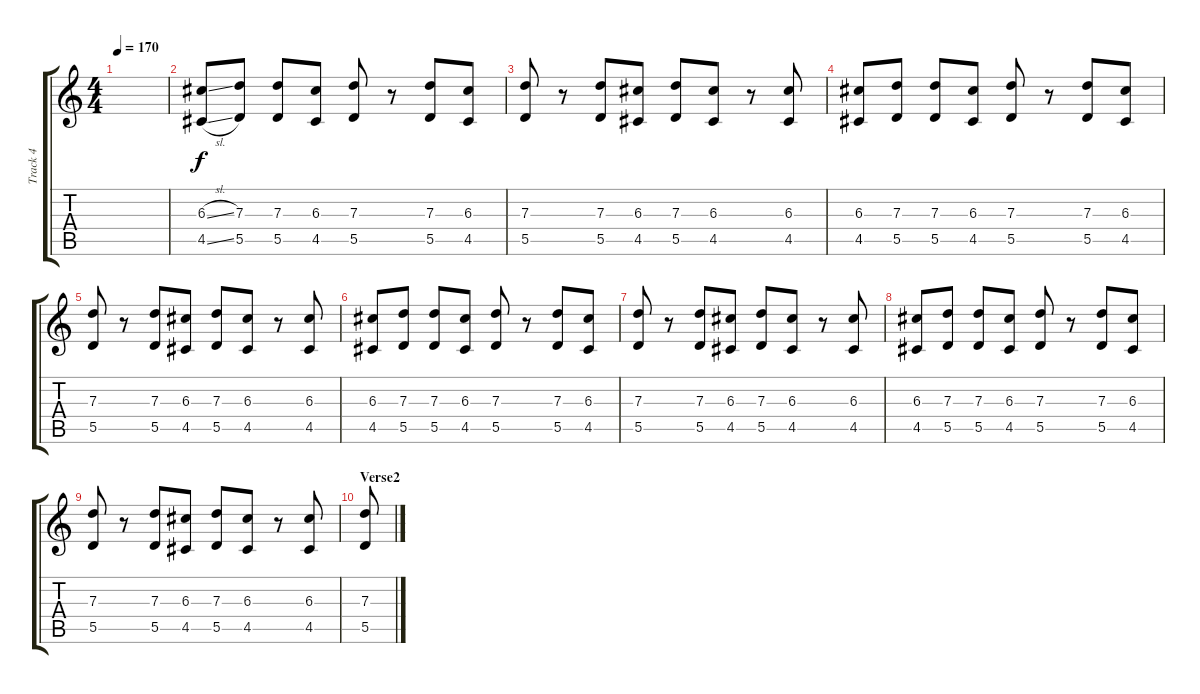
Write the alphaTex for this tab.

\track ("Track 4" "Track 4") {instrument distortionguitar}
\staff {score tabs}
\tuning (E4 B3 G3 D3 A2 E2) {hide}
\ts (4 4)
\tempo 170
\clef g2
\ks c
|
(6.3{sl} 4.5{sl}).8 (7.3 5.5).8 (7.3 5.5).8 (6.3 4.5).8 (7.3 5.5).8 r.8 (7.3 5.5).8 (6.3 4.5).8 |
(7.3 5.5).8 r.8 (7.3 5.5).8 (6.3 4.5).8 (7.3 5.5).8 (6.3 4.5).8 r.8 (6.3 4.5).8 |
(6.3 4.5).8 (7.3 5.5).8 (7.3 5.5).8 (6.3 4.5).8 (7.3 5.5).8 r.8 (7.3 5.5).8 (6.3 4.5).8 |
(7.3 5.5).8 r.8 (7.3 5.5).8 (6.3 4.5).8 (7.3 5.5).8 (6.3 4.5).8 r.8 (6.3 4.5).8 |
(6.3 4.5).8 (7.3 5.5).8 (7.3 5.5).8 (6.3 4.5).8 (7.3 5.5).8 r.8 (7.3 5.5).8 (6.3 4.5).8 |
(7.3 5.5).8 r.8 (7.3 5.5).8 (6.3 4.5).8 (7.3 5.5).8 (6.3 4.5).8 r.8 (6.3 4.5).8 |
(6.3 4.5).8 (7.3 5.5).8 (7.3 5.5).8 (6.3 4.5).8 (7.3 5.5).8 r.8 (7.3 5.5).8 (6.3 4.5).8 |
(7.3 5.5).8 r.8 (7.3 5.5).8 (6.3 4.5).8 (7.3 5.5).8 (6.3 4.5).8 r.8 (6.3 4.5).8 |
\section ("" "Verse2")
(7.3 5.5).8
